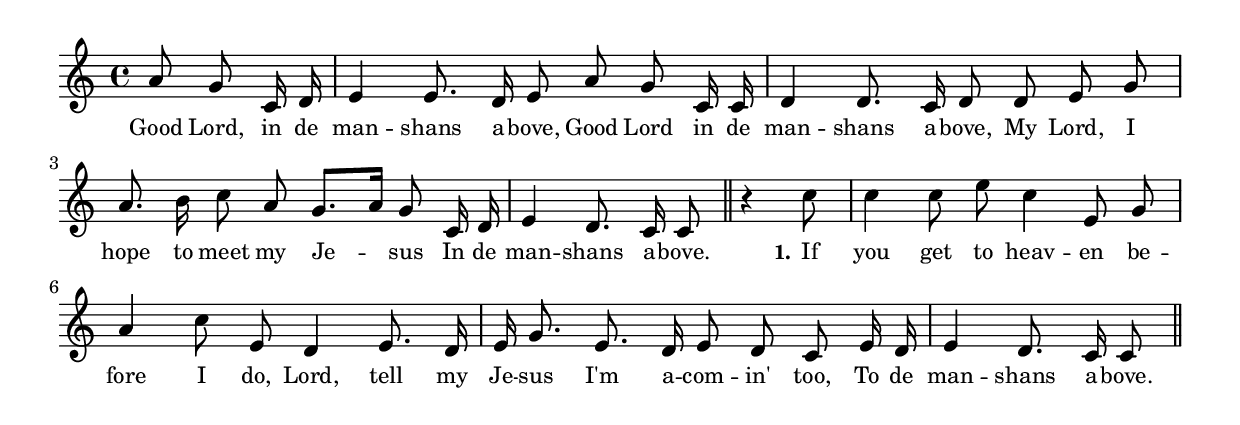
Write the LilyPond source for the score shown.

% 079.ly - Score sheet for "In The Mansions Above"
% Copyright (C) 2007  Marcus Brinkmann <marcus@gnu.org>
%
% This score sheet is free software; you can redistribute it and/or
% modify it under the terms of the Creative Commons Legal Code
% Attribution-ShareALike as published by Creative Commons; either
% version 2.0 of the License, or (at your option) any later version.
%
% This score sheet is distributed in the hope that it will be useful,
% but WITHOUT ANY WARRANTY; without even the implied warranty of
% MERCHANTABILITY or FITNESS FOR A PARTICULAR PURPOSE.  See the
% Creative Commons Legal Code Attribution-ShareALike for more details.
%
% You should have received a copy of the Creative Commons Legal Code
% Attribution-ShareALike along with this score sheet; if not, write to
% Creative Commons, 543 Howard Street, 5th Floor,
% San Francisco, CA 94105-3013  United States

\version "2.10.0"

%\header
%{
%  title = "In The Mansions Above"
%  composer = "trad."
%}

melody =
<<
     \context Voice
    {
	\set Staff.midiInstrument = "acoustic grand"
	\override Staff.VerticalAxisGroup #'minimum-Y-extent = #'(0 . 0)
	
	\autoBeamOff

	\time 4/4
	\clef violin
	\key c \major
	{
	    \partial 8*3 a'8 g' c'16 d' |
	    e'4 e'8. d'16 e'8 a' g' c'16 c' |
	    d'4 d'8. c'16 d'8 d' e' g' |
	    a'8. b'16 c''8 a' g'8.[ a'16] g'8 c'16 d' |
	    e'4 d'8. c'16 c'8 \bar "||"
	    r4 c''8 | c''4 c''8 e'' c''4 e'8 g' |
	    a'4 c''8 e' d'4 e'8. d'16 |
	    e'16 g'8. e'8. d'16 e'8 d' c' e'16 d' |
	    e'4 d'8. c'16 c'8 \bar "||"
	}
    }
    \lyricsto "" \new Lyrics
    {
        \override LyricText #'font-size = #0
        \override StanzaNumber #'font-size = #-1

	Good Lord, in de man -- shans a -- bove,
	Good Lord in de man -- shans a -- bove,
	My Lord, I hope to meet my Je -- sus
	In de man -- shans a -- bove.

	\set stanza = "1."
	If you get to heav -- en be -- fore I do,
	Lord, tell my Je -- sus I'm a -- com -- in' too,
	To de man -- shans a -- bove.
    }
>>


\score
{
  \new Staff { \melody }

  \layout { indent = 0.0 }
}

\score
{
  \new Staff { \unfoldRepeats \melody }

  
  \midi {
    \context {
      \Score
      tempoWholesPerMinute = #(ly:make-moment 60 4)
      }
    }


}
